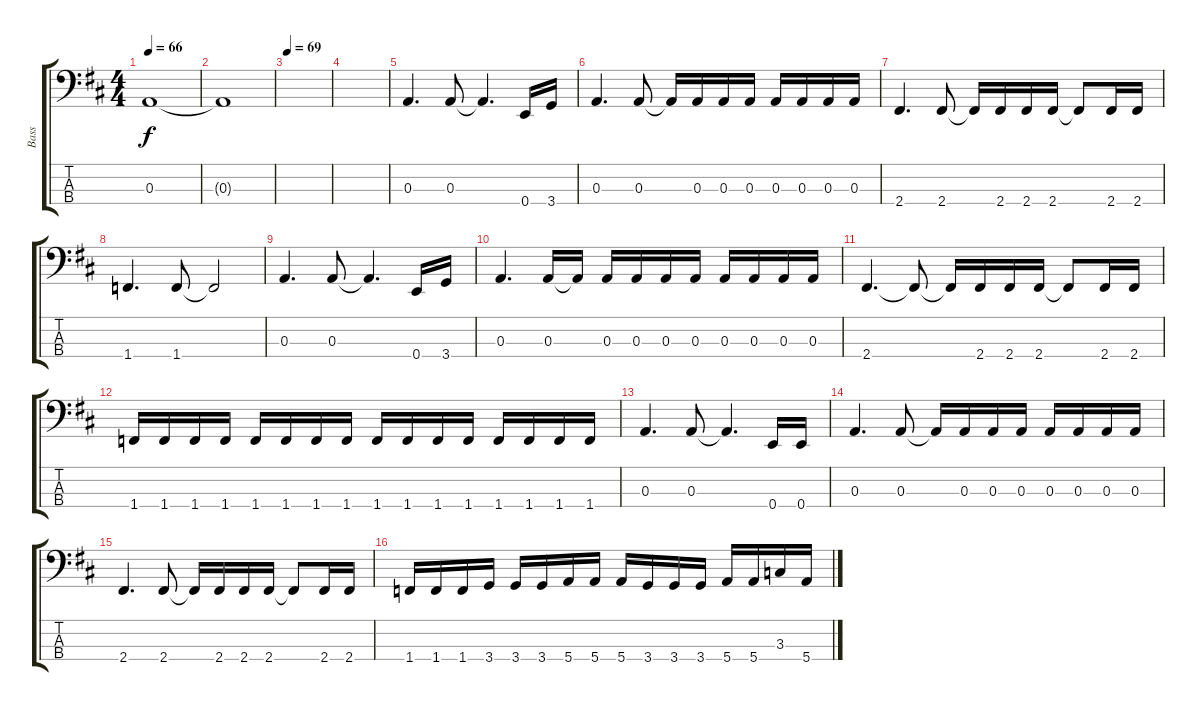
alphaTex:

\track ("Bass" "Bass") {instrument electricbassfinger}
\staff {score tabs}
\tuning (G2 D2 A1 E1) {hide}
\ts (4 4)
\tempo 66
\clef f4
\ks d
0.3.1{dy f} |
0.3{t}.1 |
\tempo 69
|
|
0.3.4{d} 0.3.8 0.3{t}.4{d} 0.4.16 3.4.16 |
0.3.4{d} 0.3.8 0.3{t}.16 0.3.16 0.3.16 0.3.16 0.3.16 0.3.16 0.3.16 0.3.16 |
2.4.4{d} 2.4.8 2.4{t}.16 2.4.16 2.4.16 2.4.16 2.4{t}.8 2.4.16 2.4.16 |
1.4.4{d} 1.4.8 1.4{t}.2 |
0.3.4{d} 0.3.8 0.3{t}.4{d} 0.4.16 3.4.16 |
0.3.4{d} 0.3.16 0.3{t}.16 0.3.16 0.3.16 0.3.16 0.3.16 0.3.16 0.3.16 0.3.16 0.3.16 |
2.4.4{d} 2.4{t}.8 2.4{t}.16 2.4.16 2.4.16 2.4.16 2.4{t}.8 2.4.16 2.4.16 |
1.4.16 1.4.16 1.4.16 1.4.16 1.4.16 1.4.16 1.4.16 1.4.16 1.4.16 1.4.16 1.4.16 1.4.16 1.4.16 1.4.16 1.4.16 1.4.16 |
0.3.4{d} 0.3.8 0.3{t}.4{d} 0.4.16 0.4.16 |
0.3.4{d} 0.3.8 0.3{t}.16 0.3.16 0.3.16 0.3.16 0.3.16 0.3.16 0.3.16 0.3.16 |
2.4.4{d} 2.4.8 2.4{t}.16 2.4.16 2.4.16 2.4.16 2.4{t}.8 2.4.16 2.4.16 |
1.4.16 1.4.16 1.4.16 3.4.16 3.4.16 3.4.16 5.4.16 5.4.16 5.4.16 3.4.16 3.4.16 3.4.16 5.4.16 5.4.16 3.3.16 5.4.16
